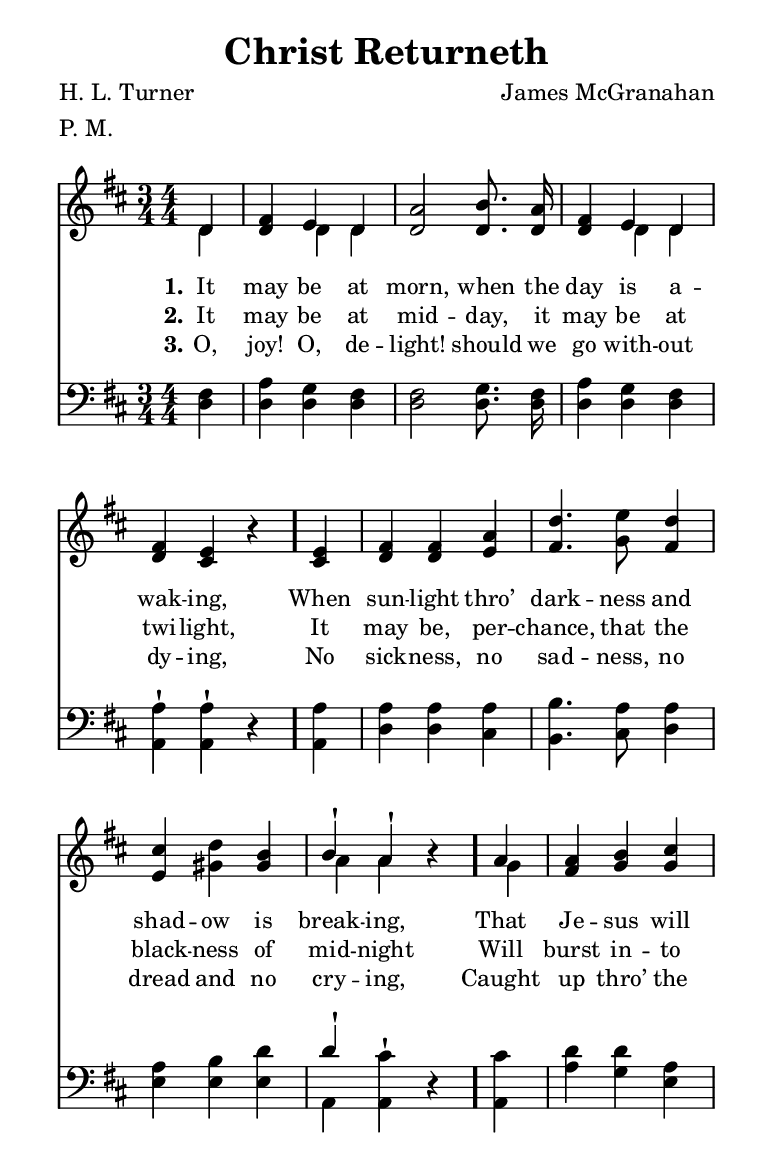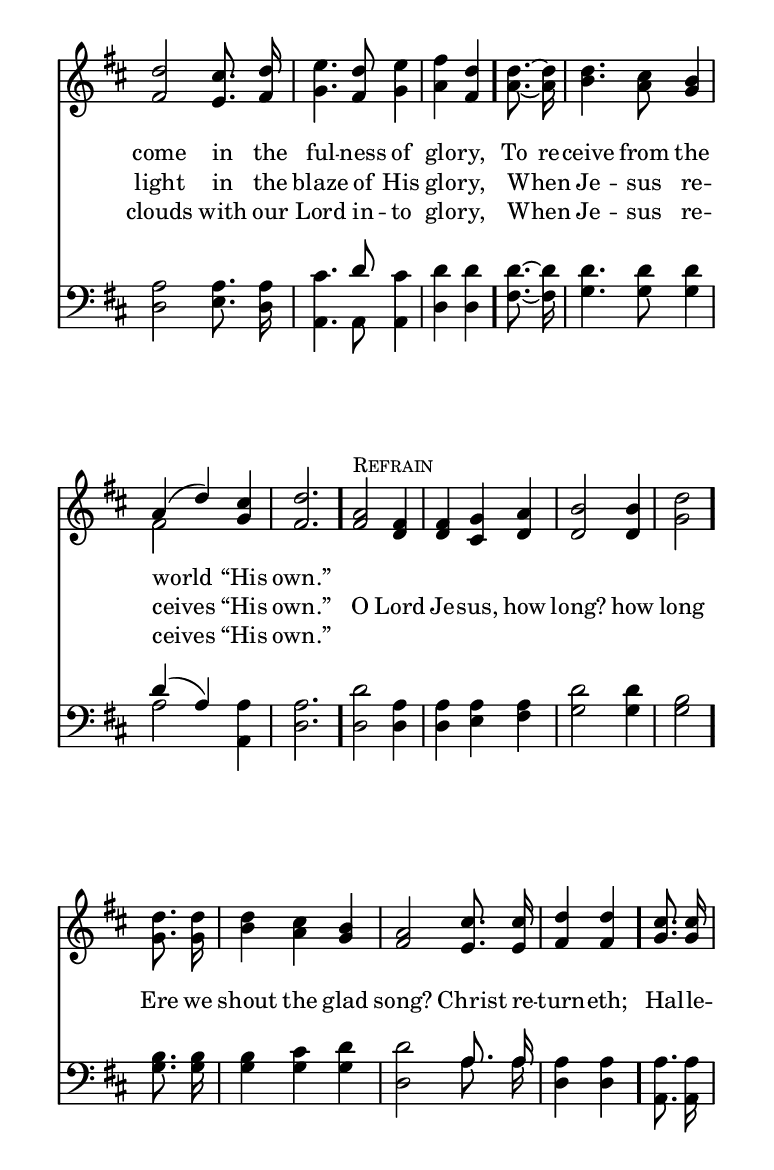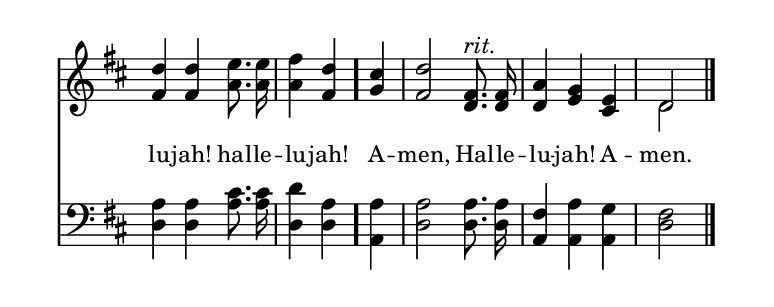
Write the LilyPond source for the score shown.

\include "common/global.ily"
\paper {
  \include "common/paper.ily"
}

% dual-time is from http://lilypond.1069038.n5.nabble.com/multiple-timesignatures-tp25914p25915.html
#(define ((dual-time one two denom) grob)
  (grob-interpret-markup grob
    (markup #:override '(baseline-skip . 0) #:number
      (#:line ( (#:column (one denom)) (#:column (two denom)) ) )
    )
  )
)

dualTime = #(define-music-function (parser location num1 num2 denom) (string? string? string?) #{
    \once\override Staff.TimeSignature.stencil = #(dual-time num1 num2 denom)
    \once\revert TimeSignature #'break-visibility
#})

\header{
  hymnnumber = "212"
  title = "Christ Returneth"
  tunename = ""
  meter = "P. M."
  poet = "H. L. Turner"
  composer = "James McGranahan"
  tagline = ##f
}

global = {
  \include "common/overrides.ily"
  \override Staff.TimeSignature.style = #'numbered
  \time 3/4 % original specifies 4/4 here too -- we specify it inline
  \override Score.MetronomeMark.transparent = ##t % hide all fermata changes too
  \tempo 4=120
  \key d \major
  \partial 4
  \autoBeamOff
}

patternA = { c4 | c c c | c'2 c8. c16 | c4 c c | \time 4/4 c c c4 }
patternB = { c4 | \time 3/4 c c c | c4. c8 c4 | c4 c c | \time 4/4 c c c4 }
patternC = { c4 | \time 3/4 c c c | c2 c8. c16 | c4. c8 c4 | c4 c }
patternD = { c8. ~ c16 | c4. c8 c4 | c4( c) c | c2. | }
patternE = { c2  c4 | c c c | c2 c4 | c2 }
patternF = { c8. c16 | c4 c c | c2 c8. c16 | c4 c }
patternG = { c8. c16 | c4 c c8. c16 | c4 c }
patternH = { c4 | c2 c,8. c16 | c4 c c | c2 }
patternI = { c8. ~ c16 | c4. c8 c4 | c2 c4 | c2. | }

notesSoprano = {
\global
\relative c' {

  d4 | fis e d | a'2 b8. a16 | fis4 e d | \time 4/4 fis e r4
  e4 | \time 3/4 fis fis a | d4. e8 d4 | cis4 d b | \time 4/4 b-! a-! r4
  a4 | \time 3/4 a b cis | d2 cis8. d16 | e4. d8 e4 | fis4 d
  d8. ~ d16 | d4. cis8 b4 | a4( d) cis | d2. |

  << s^\markup { \small \caps "Refrain" }
  { a2  fis4 | fis g a | b2 b4 | d2 } >>
  d8. d16 | d4 cis b | a2 cis8. cis16 | d4 d
  cis8. cis16 | d4 d e8. e16 | fis4 d
  cis4 | d2 fis,8.^\markup{\italic rit.} fis16 | a4 g e | d2

  \bar "|."

}
}

notesAlto = {
\global
\relative e' {

  \changePitch \patternA { d | d d d | d d d | d d d | d cis r }
  \changePitch \patternB { cis | d d e | fis g fis | e gis gis | a a r }
  \changePitch \patternC { g | fis g g | fis e fis | g fis g | a fis }
  \changePitch \patternI { a a | b a g | fis g | fis }

  \changePitch \patternE { fis d | d cis d | d d | g }
  \changePitch \patternF { g g | b a g | fis e e | fis fis }
  \changePitch \patternG { g g | fis fis a a | a fis }
  \changePitch \patternH { g | fis d d | d e cis | d }

}
}

notesTenor = {
\global
\relative a {

  \changePitch \patternA { fis | a g fis | fis g fis | a g fis | a-! a-! r }
  \changePitch \patternB { a | a a a | b a a | a b d | d-! cis-! r }
  \changePitch \patternC { cis | d d a | a a a | cis d cis | d d }
  \changePitch \patternD { d d | d d d | d( a) a | a }

  \changePitch \patternE { d a | a a a | d d | b }
  \changePitch \patternF { b b | b cis d | d a a | a a }
  \changePitch \patternG { a a | a a cis cis | d a }
  \changePitch \patternH { a | a a a | fis a g | fis }

}
}

notesBass = {
\global
\relative f {

  \changePitch \patternA { d | d d d | d d d | d d d | a a r }
  \changePitch \patternB { a | d d cis | b cis d | e e e | a, a r }
  \changePitch \patternC { a | a' g e | d e d | a a a | d d }
  \changePitch \patternI { fis fis | g g g | a a, | d }

  \changePitch \patternE { d d | d e fis | g g | g }
  \changePitch \patternF { g g | g g g | d a' a | d, d }
  \changePitch \patternG { a a | d d a' a | d, d }
  \changePitch \patternH { a | d d d | a a a | d }

}
}

Refrain = \lyricmode {

O Lord Je -- sus, how long? how long \bar "."
Ere we shout the glad song? Christ re -- turn -- eth; \bar "."
Hal -- le -- lu -- jah! hal -- le -- lu -- jah! \bar "."
A -- men, Hal -- le -- lu -- jah! A -- men. \bar "."

}

wordsA = \lyricmode {
\set stanza = "1."

It may be at morn, when the day is a -- wak -- ing, \bar "."
When sun -- light thro’ dark -- ness and shad -- ow is break -- ing, \bar "."
That Je -- sus will come in the ful -- ness of glo -- ry, \bar "."
{ \mon } To re -- { \moff } ceive from the world “His own.” \bar "."

}

wordsB = \lyricmode {
\set stanza = "2."

It may be at mid -- day, it may be at twi -- light,
It may be, per -- chance, that the black -- ness of mid -- night
Will burst in -- to light in the blaze of His glo -- ry,
When Je -- sus re -- ceives “His own.”

\Refrain

}

wordsC = \lyricmode {
\set stanza = "3."

O, joy! O, de -- light! should we go with -- out dy -- ing,
No sick -- ness, no sad -- ness, no dread and no cry -- ing,
Caught up thro’ the clouds with our Lord in -- to glo -- ry,
When Je -- sus re -- ceives “His own.”

}

\score {
  \context ChoirStaff <<
    \context Staff = upper <<
      \set Staff.autoBeaming = ##f
      \set ChoirStaff.systemStartDelimiter = #'SystemStartBar
      \set ChoirStaff.printPartCombineTexts = ##f
      \dualTime "3" "4" "4"
      \partcombine #'(2 . 9) \notesSoprano \notesAlto
      \context NullVoice = sopranos { \voiceOne << \notesSoprano >> }
      \context NullVoice = altos { \voiceTwo << \notesAlto >> }
      \context Lyrics = one   \lyricsto sopranos \wordsA
      \context Lyrics = two   \lyricsto sopranos \wordsB
      \context Lyrics = three \lyricsto sopranos \wordsC
    >>
    \context Staff = men <<
      \set Staff.autoBeaming = ##f
      \clef bass
      \set ChoirStaff.printPartCombineTexts = ##f
      \dualTime "3" "4" "4"
      \partcombine #'(2 . 9) \notesTenor \notesBass
      \context NullVoice = tenors { \voiceOne << \notesTenor >> }
      \context NullVoice = basses { \voiceTwo << \notesBass >> }
    >>
  >>
  \layout {
    \include "common/layout.ily"
      \context { 
        \Staff 
        \override TimeSignature.break-visibility = #all-invisible 
    } 
  }
  \midi{
    \include "common/midi.ily"
  }
}

\version "2.19.49"  % necessary for upgrading to future LilyPond versions.

% vi:set et ts=2 sw=2 ai nocindent syntax=lilypond:
